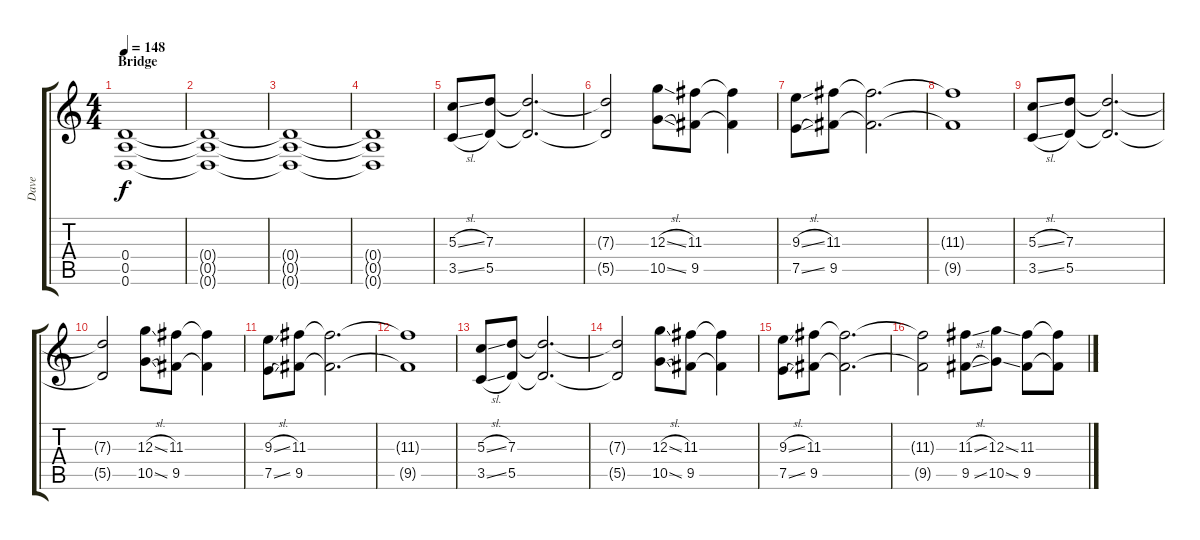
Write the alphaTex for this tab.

\track ("Dave" "Dave") {instrument overdrivenguitar}
\staff {score tabs}
\tuning (E4 B3 G3 D3 A2 D2) {hide}
\ts (4 4)
\section ("" "Bridge")
\tempo 148
\clef g2
\ks c
(0.4 0.5 0.6).1{dy f} |
(0.4{t} 0.5{t} 0.6{t}).1 |
(0.4{t} 0.5{t} 0.6{t}).1 |
(0.4{t} 0.5{t} 0.6{t}).1 |
(5.3{sl} 3.5{sl}).8{volume 6 instrument overdrivenguitar} (7.3 5.5).8 (7.3{t} 5.5{t}).2{d} |
(7.3{t} 5.5{t}).2 (12.3{sl} 10.5{sl}).8 (11.3 9.5).8 (11.3{t} 9.5{t}).4 |
(9.3{sl} 7.5{sl}).8 (11.3 9.5).8 (11.3{t} 9.5{t}).2{d} |
(11.3{t} 9.5{t}).1 |
(5.3{sl} 3.5{sl}).8 (7.3 5.5).8 (7.3{t} 5.5{t}).2{d} |
(7.3{t} 5.5{t}).2 (12.3{sl} 10.5{sl}).8 (11.3 9.5).8 (11.3{t} 9.5{t}).4 |
(9.3{sl} 7.5{sl}).8 (11.3 9.5).8 (11.3{t} 9.5{t}).2{d} |
(11.3{t} 9.5{t}).1 |
(5.3{sl} 3.5{sl}).8 (7.3 5.5).8 (7.3{t} 5.5{t}).2{d} |
(7.3{t} 5.5{t}).2 (12.3{sl} 10.5{sl}).8 (11.3 9.5).8 (11.3{t} 9.5{t}).4 |
(9.3{sl} 7.5{sl}).8 (11.3 9.5).8 (11.3{t} 9.5{t}).2{d} |
(11.3{t} 9.5{t}).2 (11.3{sl} 9.5{sl}).8 (12.3{ss} 10.5{ss}).8 (11.3 9.5).8 (11.3{t} 9.5{t}).8
